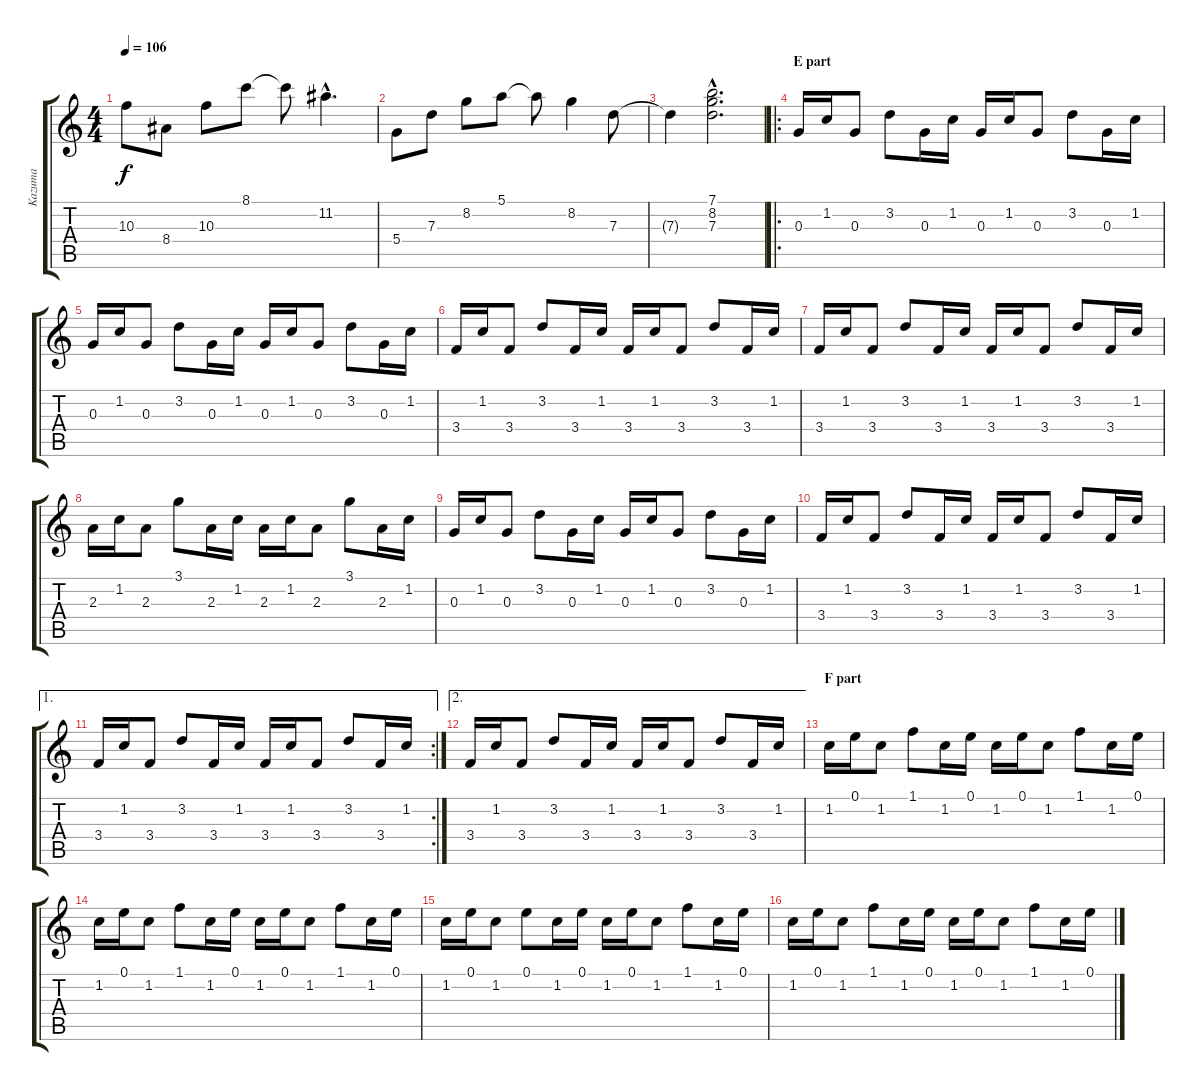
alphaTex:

\track ("Kazuma" "Kazuma") {instrument electricguitarmuted}
\staff {score tabs}
\tuning (E4 B3 G3 D3 A2 E2) {hide}
\ts (4 4)
\tempo 106
\clef g2
\ks c
10.3{t}.8{dy f} 8.4.8 10.3.8 8.1.8 8.1{t}.8 11.2{hac}.4{d} |
5.4.8 7.3.8 8.2.8 5.1.8 5.1{t}.8 8.2.4 7.3.8 |
7.3{t}.4 (7.1{hac} 8.2{hac} 7.3{hac}).2{d} |
\ro
\section ("" "E part")
0.3.16{instrument electricguitarmuted} 1.2.16 0.3.8 3.2.8 0.3.16 1.2.16 0.3.16 1.2.16 0.3.8 3.2.8 0.3.16 1.2.16 |
0.3.16 1.2.16 0.3.8 3.2.8 0.3.16 1.2.16 0.3.16 1.2.16 0.3.8 3.2.8 0.3.16 1.2.16 |
3.4.16 1.2.16 3.4.8 3.2.8 3.4.16 1.2.16 3.4.16 1.2.16 3.4.8 3.2.8 3.4.16 1.2.16 |
3.4.16 1.2.16 3.4.8 3.2.8 3.4.16 1.2.16 3.4.16 1.2.16 3.4.8 3.2.8 3.4.16 1.2.16 |
2.3.16 1.2.16 2.3.8 3.1.8 2.3.16 1.2.16 2.3.16 1.2.16 2.3.8 3.1.8 2.3.16 1.2.16 |
0.3.16 1.2.16 0.3.8 3.2.8 0.3.16 1.2.16 0.3.16 1.2.16 0.3.8 3.2.8 0.3.16 1.2.16 |
3.4.16 1.2.16 3.4.8 3.2.8 3.4.16 1.2.16 3.4.16 1.2.16 3.4.8 3.2.8 3.4.16 1.2.16 |
\ae 1
\rc 2
3.4.16 1.2.16 3.4.8 3.2.8 3.4.16 1.2.16 3.4.16 1.2.16 3.4.8 3.2.8 3.4.16 1.2.16 |
\ae 2
3.4.16 1.2.16 3.4.8 3.2.8 3.4.16 1.2.16 3.4.16 1.2.16 3.4.8 3.2.8 3.4.16 1.2.16 |
\section ("" "F part")
1.2.16 0.1.16 1.2.8 1.1.8 1.2.16 0.1.16 1.2.16 0.1.16 1.2.8 1.1.8 1.2.16 0.1.16 |
1.2.16 0.1.16 1.2.8 1.1.8 1.2.16 0.1.16 1.2.16 0.1.16 1.2.8 1.1.8 1.2.16 0.1.16 |
1.2.16 0.1.16 1.2.8 0.1.8 1.2.16 0.1.16 1.2.16 0.1.16 1.2.8 1.1.8 1.2.16 0.1.16 |
1.2.16 0.1.16 1.2.8 1.1.8 1.2.16 0.1.16 1.2.16 0.1.16 1.2.8 1.1.8 1.2.16 0.1.16
